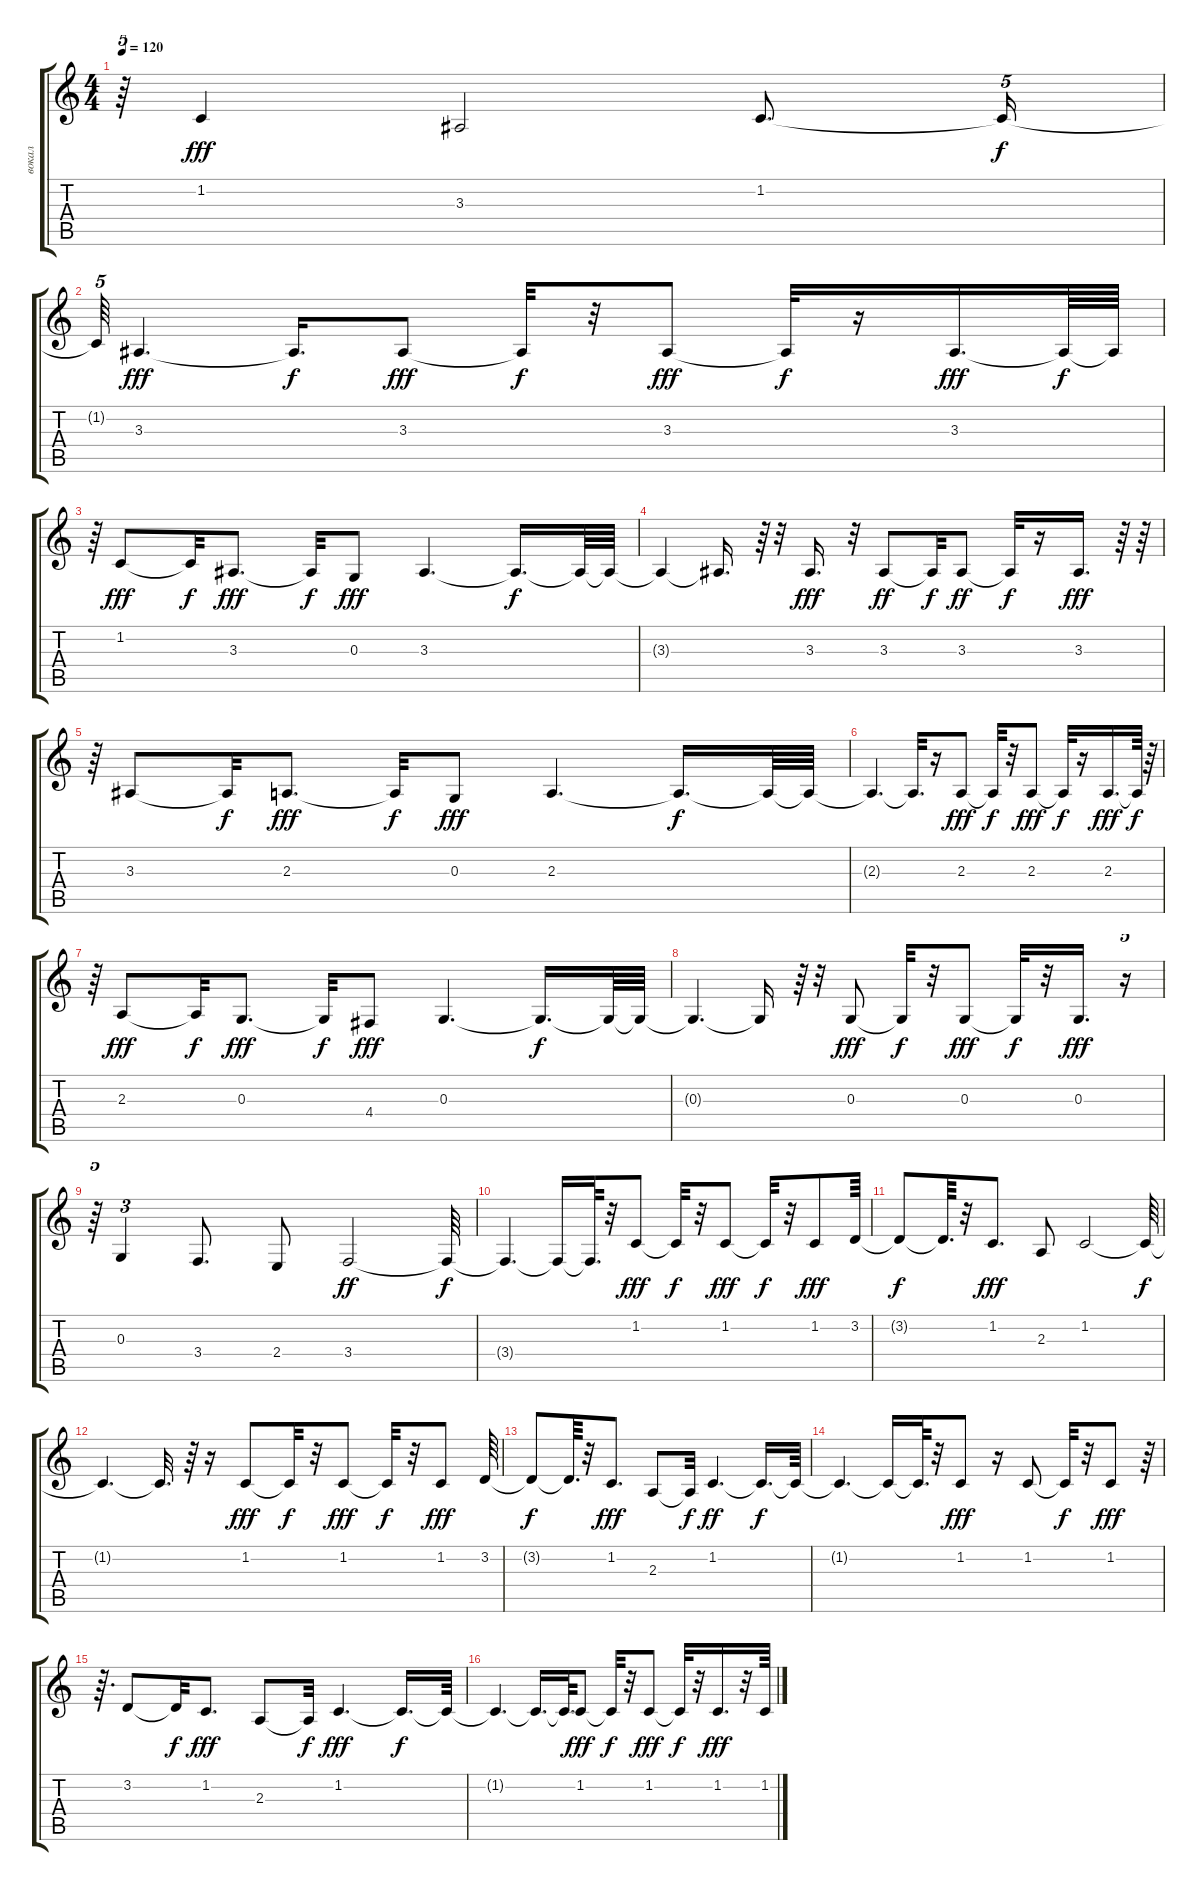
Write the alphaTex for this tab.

\track ("вокал" "вокал") {instrument brightacousticpiano}
\staff {score tabs}
\tuning (E4 B3 G3 D3 A2 E2) {hide}
\ts (4 4)
\tempo 120
\clef g2
\ks c
r.64{tu (5 4) dy fff} 1.2.4 3.3.2 1.2.8{d} 1.2{t}.16{tu (5 4) dy f} |
1.2{t}.64{tu (5 4)} 3.3.4{d dy fff} 3.3{t}.16{d dy f} 3.3.8{dy fff} 3.3{t}.32{dy f} r.32 3.3.8{dy fff} 3.3{t}.32{dy f} r.16 3.3.16{d dy fff} 3.3{t}.64{dy f} 3.3{t}.64 |
r.64{tu (5 4)} 1.2.8{dy fff} 1.2{t}.32{dy f} 3.3.8{d dy fff} 3.3{t}.32{dy f} 0.3.8{dy fff} 3.3.4{d} 3.3{t}.16{d dy f} 3.3{t}.64 3.3{t}.64 |
3.3{t}.4 3.3{t}.16{d} r.64{tu (5 4)} r.32 3.3.16{d dy fff} r.32 3.3.8{dy ff} 3.3{t}.32{dy f} 3.3.8{dy ff} 3.3{t}.32{dy f} r.16 3.3.16{d dy fff} r.64 r.64 |
r.64{tu (5 4)} 3.3.8 3.3{t}.32{dy f} 2.3.8{d dy fff} 2.3{t}.32{dy f} 0.3.8{dy fff} 2.3.4{d} 2.3{t}.16{d dy f} 2.3{t}.64 2.3{t}.64 |
2.3{t}.4{d} 2.3{t}.32{d} r.16 2.3.8{dy fff} 2.3{t}.32{dy f} r.32 2.3.8{dy fff} 2.3{t}.32{dy f} r.16 2.3.16{d dy fff} 2.3{t}.64{dy f} r.64 |
r.64{tu (5 4)} 2.3.8{dy fff} 2.3{t}.32{dy f} 0.3.8{d dy fff} 0.3{t}.32{dy f} 4.4.8{dy fff} 0.3.4{d} 0.3{t}.16{d dy f} 0.3{t}.64 0.3{t}.64 |
0.3{t}.4{d} 0.3{t}.16 r.64{tu (5 4)} r.32 0.3.8{dy fff} 0.3{t}.32{dy f} r.32 0.3.8{dy fff} 0.3{t}.32{dy f} r.32 0.3.16{d dy fff} r.16{tu (5 4)} |
r.64{tu (5 4)} 0.3.4{tu (3 2)} 3.4.8{d} 2.4.8 3.4.2{dy ff} 3.4{t}.64{dy f} |
3.4{t}.4{d} 3.4{t}.16 3.4{t}.64{d} r.32 1.2.8{dy fff} 1.2{t}.32{dy f} r.32 1.2.8{dy fff} 1.2{t}.32{dy f} r.32 1.2.8{dy fff} 3.2.64 |
3.2{t}.8{dy f} 3.2{t}.64{d} r.32 1.2.8{d dy fff} 2.3.8 1.2.2 1.2{t}.64{dy f} |
1.2{t}.4{d} 1.2{t}.32{d} r.64 r.16 1.2.8{dy fff} 1.2{t}.32{dy f} r.32 1.2.8{dy fff} 1.2{t}.32{dy f} r.32 1.2.8{dy fff} 3.2.64 |
3.2{t}.8{dy f} 3.2{t}.64{d} r.32 1.2.8{d dy fff} 2.3.8 2.3{t}.32{dy f} 1.2.4{d dy ff} 1.2{t}.16{d dy f} 1.2{t}.64 |
1.2{t}.4{d} 1.2{t}.16 1.2{t}.64{d} r.32 1.2.8{dy fff} r.16 1.2.8 1.2{t}.32{dy f} r.32 1.2.8{dy fff} r.64 |
r.64{d} 3.2.8 3.2{t}.32{dy f} 1.2.8{d dy fff} 2.3.8 2.3{t}.32{dy f} 1.2.4{d dy fff} 1.2{t}.16{d dy f} 1.2{t}.64 |
1.2{t}.4{d} 1.2{t}.16{d} 1.2{t}.64{d} 1.2.8{dy fff} 1.2{t}.32{dy f} r.32 1.2.8{dy fff} 1.2{t}.32{dy f} r.32 1.2.16{d dy fff} r.32 1.2.64
